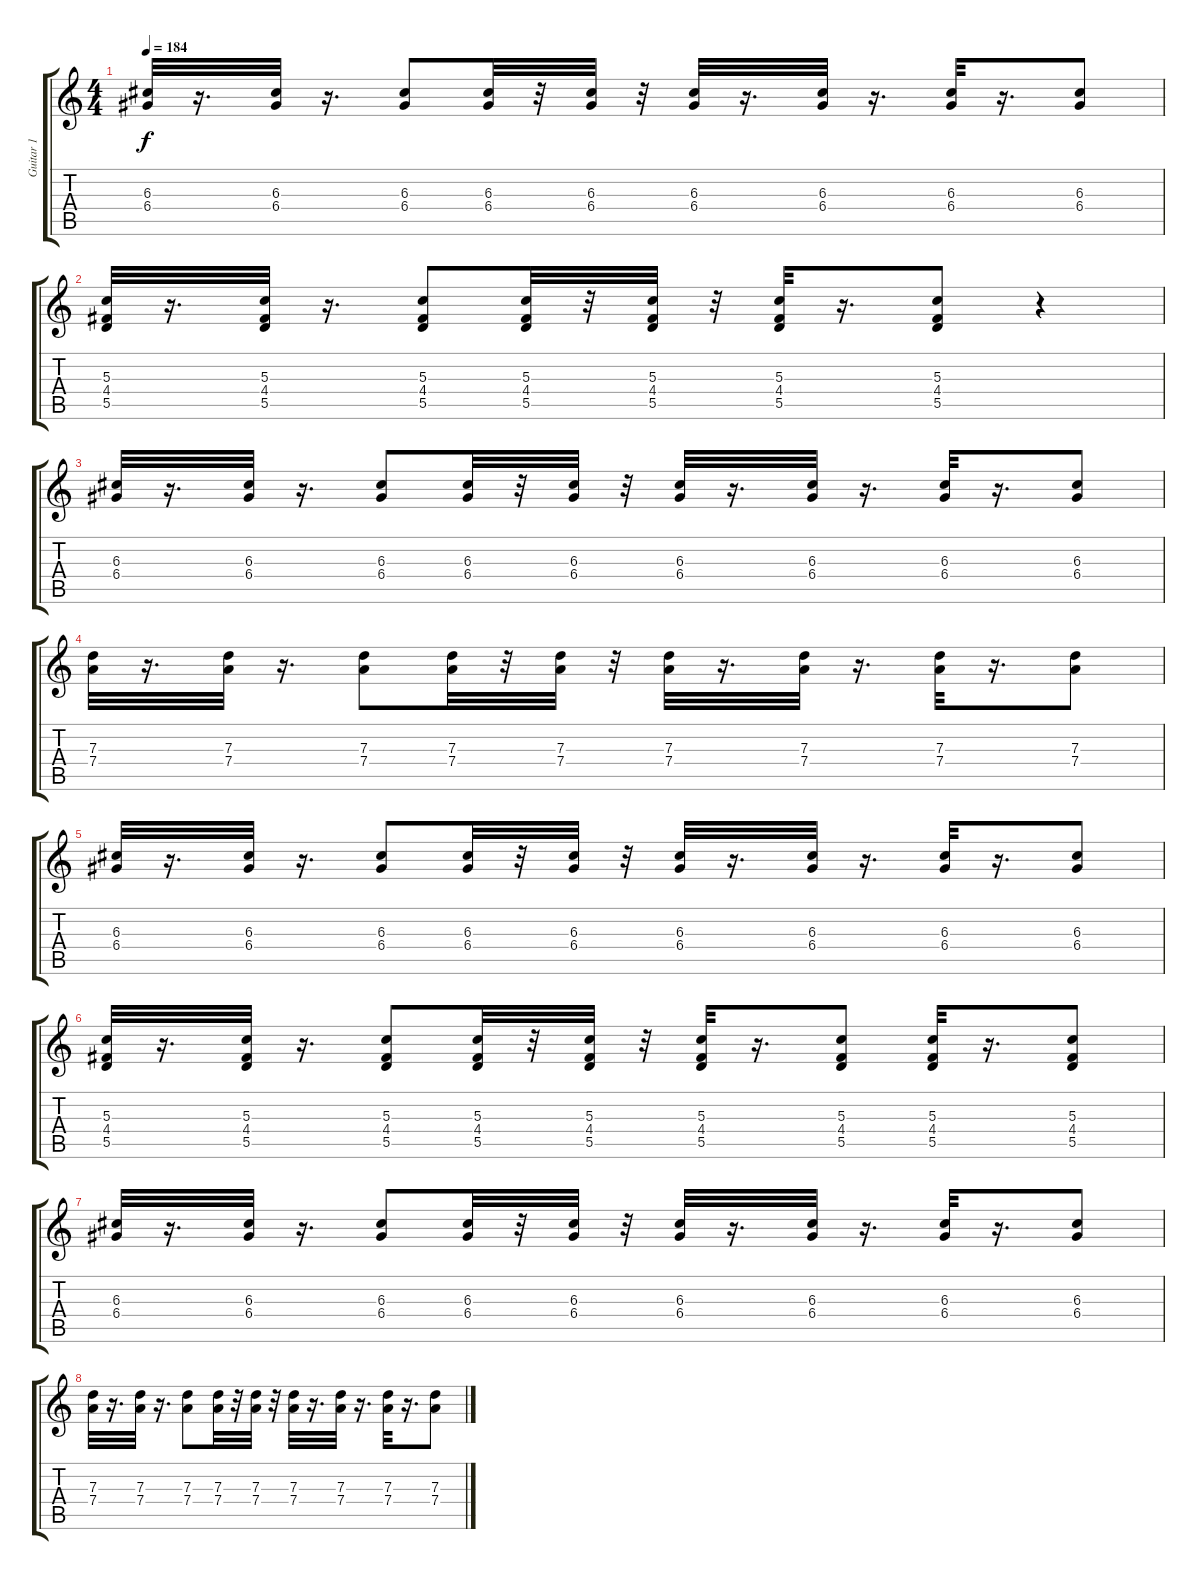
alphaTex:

\track ("Guitar 1" "Guitar 1") {instrument distortionguitar}
\staff {score tabs}
\tuning (E4 B3 G3 D3 A2 E2) {hide}
\ts (4 4)
\tempo 184
\clef g2
\ks c
(6.3 6.4).32{dy f} r.16{d} (6.3 6.4).32 r.16{d} (6.3 6.4).8 (6.3 6.4).32 r.32 (6.3 6.4).32 r.32 (6.3 6.4).32 r.16{d} (6.3 6.4).32 r.16{d} (6.3 6.4).32 r.16{d} (6.3 6.4).8 |
(5.3 4.4 5.5).32 r.16{d} (5.3 4.4 5.5).32 r.16{d} (5.3 4.4 5.5).8 (5.3 4.4 5.5).32 r.32 (5.3 4.4 5.5).32 r.32 (5.3 4.4 5.5).32 r.16{d} (5.3 4.4 5.5).8 r.4 |
(6.3 6.4).32 r.16{d} (6.3 6.4).32 r.16{d} (6.3 6.4).8 (6.3 6.4).32 r.32 (6.3 6.4).32 r.32 (6.3 6.4).32 r.16{d} (6.3 6.4).32 r.16{d} (6.3 6.4).32 r.16{d} (6.3 6.4).8 |
(7.3 7.4).32 r.16{d} (7.3 7.4).32 r.16{d} (7.3 7.4).8 (7.3 7.4).32 r.32 (7.3 7.4).32 r.32 (7.3 7.4).32 r.16{d} (7.3 7.4).32 r.16{d} (7.3 7.4).32 r.16{d} (7.3 7.4).8 |
(6.3 6.4).32 r.16{d} (6.3 6.4).32 r.16{d} (6.3 6.4).8 (6.3 6.4).32 r.32 (6.3 6.4).32 r.32 (6.3 6.4).32 r.16{d} (6.3 6.4).32 r.16{d} (6.3 6.4).32 r.16{d} (6.3 6.4).8 |
(5.3 4.4 5.5).32 r.16{d} (5.3 4.4 5.5).32 r.16{d} (5.3 4.4 5.5).8 (5.3 4.4 5.5).32 r.32 (5.3 4.4 5.5).32 r.32 (5.3 4.4 5.5).32 r.16{d} (5.3 4.4 5.5).8 (5.3 4.4 5.5).32 r.16{d} (5.3 4.4 5.5).8 |
(6.3 6.4).32 r.16{d} (6.3 6.4).32 r.16{d} (6.3 6.4).8 (6.3 6.4).32 r.32 (6.3 6.4).32 r.32 (6.3 6.4).32 r.16{d} (6.3 6.4).32 r.16{d} (6.3 6.4).32 r.16{d} (6.3 6.4).8 |
(7.3 7.4).32 r.16{d} (7.3 7.4).32 r.16{d} (7.3 7.4).8 (7.3 7.4).32 r.32 (7.3 7.4).32 r.32 (7.3 7.4).32 r.16{d} (7.3 7.4).32 r.16{d} (7.3 7.4).32 r.16{d} (7.3 7.4).8
